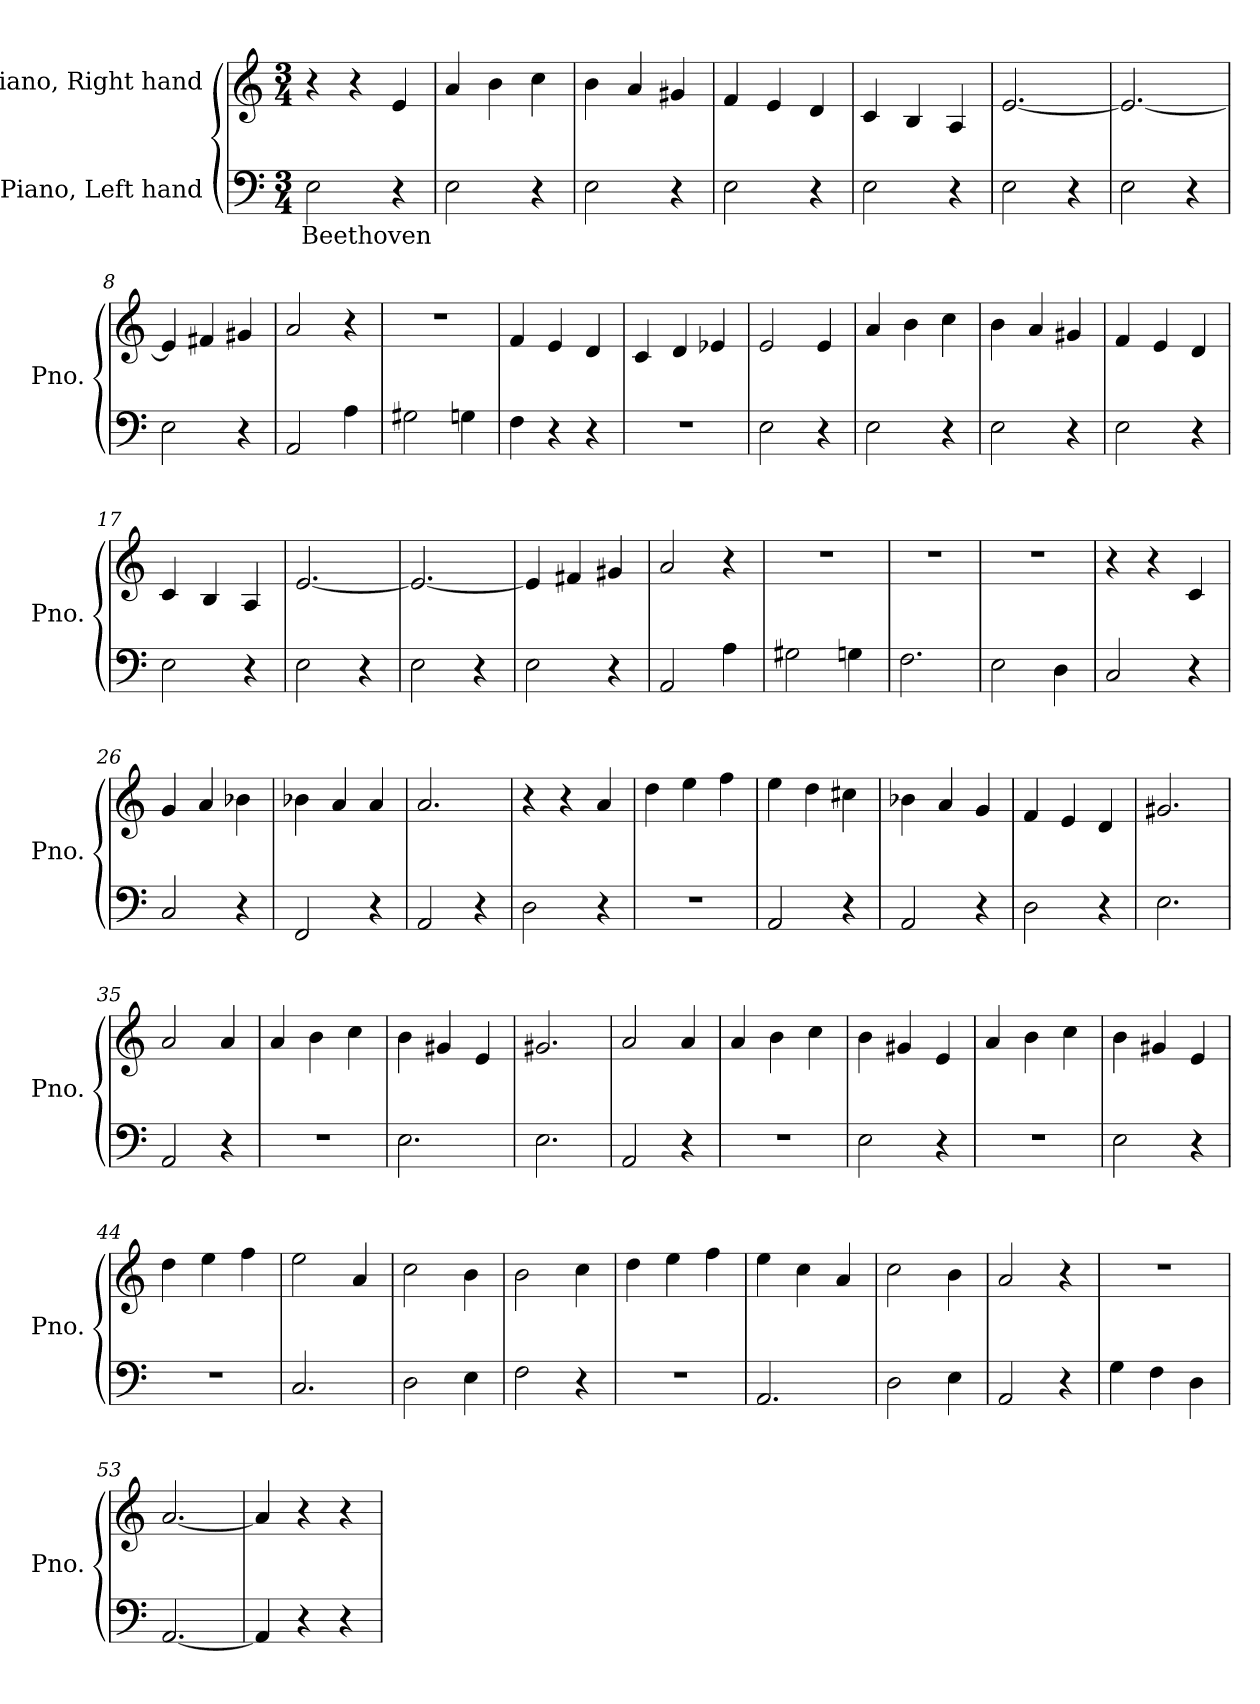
**kern	**text	**kern
*part2	*part2	*part1
*staff2	*staff2	*staff1
*I"Piano, Left hand	*	*I"Piano, Right hand
*I'Pno.	*	*I'Pno.
*clefF4	*	*clefG2
*k[]	*	*k[]
*M3/4	*	*M3/4
*MM120	*	*MM120
=1	=1	=1
!	!LO:LY:b	!
2E\	Beethoven	4r
.	.	4r
4r	.	4e/
=2	=2	=2
2E\	.	4a/
.	.	4b\
4r	.	4cc\
=3	=3	=3
2E\	.	4b\
.	.	4a/
4r	.	4g#X/
=4	=4	=4
2E\	.	4f/
.	.	4e/
4r	.	4d/
=5	=5	=5
2E\	.	4c/
.	.	4B/
4r	.	4A/
=6	=6	=6
2E\	.	[2.e/
4r	.	.
=7	=7	=7
2E\	.	2.e/_
4r	.	.
!!LO:LB:g=z
=8	=8	=8
2E\	.	4e/]
.	.	4f#X/
4r	.	4g#X/
=9	=9	=9
2AA/	.	2a/
4A\	.	4r
=10	=10	=10
2G#X\	.	2.r
4Gn\	.	.
=11	=11	=11
4F\	.	4f/
4r	.	4e/
4r	.	4d/
=12	=12	=12
2.r	.	4c/
.	.	4d/
.	.	4e-X/
=13	=13	=13
2E\	.	2e/
4r	.	4e/
=14	=14	=14
2E\	.	4a/
.	.	4b\
4r	.	4cc\
=15	=15	=15
2E\	.	4b\
.	.	4a/
4r	.	4g#X/
=16	=16	=16
2E\	.	4f/
.	.	4e/
4r	.	4d/
=17	=17	=17
2E\	.	4c/
.	.	4B/
4r	.	4A/
!!LO:LB:g=z
=18	=18	=18
2E\	.	[2.e/
4r	.	.
=19	=19	=19
2E\	.	2.e/_
4r	.	.
=20	=20	=20
2E\	.	4e/]
.	.	4f#X/
4r	.	4g#X/
=21	=21	=21
2AA/	.	2a/
4A\	.	4r
=22	=22	=22
2G#X\	.	2.r
4Gn\	.	.
=23	=23	=23
2.F\	.	2.r
=24	=24	=24
2E\	.	2.r
4D\	.	.
=25	=25	=25
2C/	.	4r
.	.	4r
4r	.	4c/
=26	=26	=26
2C/	.	4g/
.	.	4a/
4r	.	4b-X\
=27	=27	=27
2FF/	.	4b-X\
.	.	4a/
4r	.	4a/
=28	=28	=28
2AA/	.	2.a/
4r	.	.
!!LO:LB:g=z
=29	=29	=29
2D\	.	4r
.	.	4r
4r	.	4a/
=30	=30	=30
2.r	.	4dd\
.	.	4ee\
.	.	4ff\
=31	=31	=31
2AA/	.	4ee\
.	.	4dd\
4r	.	4cc#X\
=32	=32	=32
2AA/	.	4b-X\
.	.	4a/
4r	.	4g/
=33	=33	=33
2D\	.	4f/
.	.	4e/
4r	.	4d/
=34	=34	=34
2.E\	.	2.g#X/
=35	=35	=35
2AA/	.	2a/
4r	.	4a/
=36	=36	=36
2.r	.	4a/
.	.	4b\
.	.	4cc\
=37	=37	=37
2.E\	.	4b\
.	.	4g#X/
.	.	4e/
=38	=38	=38
2.E\	.	2.g#X/
=39	=39	=39
2AA/	.	2a/
4r	.	4a/
!!LO:LB:g=z
=40	=40	=40
2.r	.	4a/
.	.	4b\
.	.	4cc\
=41	=41	=41
2E\	.	4b\
.	.	4g#X/
4r	.	4e/
=42	=42	=42
2.r	.	4a/
.	.	4b\
.	.	4cc\
=43	=43	=43
2E\	.	4b\
.	.	4g#X/
4r	.	4e/
=44	=44	=44
2.r	.	4dd\
.	.	4ee\
.	.	4ff\
=45	=45	=45
2.C/	.	2ee\
.	.	4a/
=46	=46	=46
2D\	.	2cc\
4E\	.	4b\
=47	=47	=47
2F\	.	2b\
4r	.	4cc\
=48	=48	=48
2.r	.	4dd\
.	.	4ee\
.	.	4ff\
=49	=49	=49
2.AA/	.	4ee\
.	.	4cc\
.	.	4a/
=50	=50	=50
2D\	.	2cc\
4E\	.	4b\
!!LO:LB:g=z
=51	=51	=51
2AA/	.	2a/
4r	.	4r
=52	=52	=52
4G\	.	2.r
4F\	.	.
4D\	.	.
=53	=53	=53
[2.AA/	.	[2.a/
=54	=54	=54
4AA/]	.	4a/]
4r	.	4r
4r	.	4r
=	=	=
*-	*-	*-
